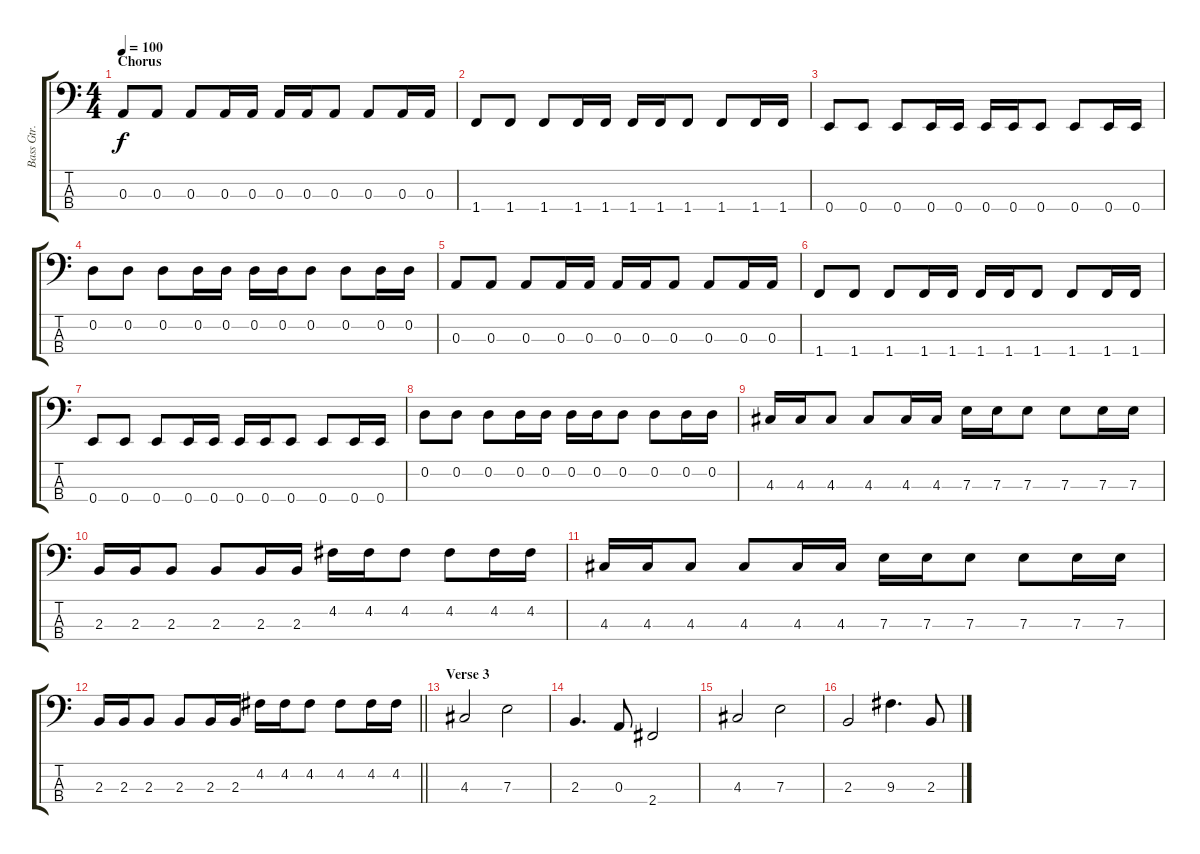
\track ("Bass Gtr." "Bass Gtr.") {instrument electricbasspick}
\staff {score tabs}
\tuning (G2 D2 A1 E1) {hide}
\ts (4 4)
\section ("" "Chorus")
\tempo 100
\clef f4
\ks c
0.3.8{dy f} 0.3.8 0.3.8 0.3.16 0.3.16 0.3.16 0.3.16 0.3.8 0.3.8 0.3.16 0.3.16 |
1.4.8 1.4.8 1.4.8 1.4.16 1.4.16 1.4.16 1.4.16 1.4.8 1.4.8 1.4.16 1.4.16 |
0.4.8 0.4.8 0.4.8 0.4.16 0.4.16 0.4.16 0.4.16 0.4.8 0.4.8 0.4.16 0.4.16 |
0.2.8 0.2.8 0.2.8 0.2.16 0.2.16 0.2.16 0.2.16 0.2.8 0.2.8 0.2.16 0.2.16 |
0.3.8 0.3.8 0.3.8 0.3.16 0.3.16 0.3.16 0.3.16 0.3.8 0.3.8 0.3.16 0.3.16 |
1.4.8 1.4.8 1.4.8 1.4.16 1.4.16 1.4.16 1.4.16 1.4.8 1.4.8 1.4.16 1.4.16 |
0.4.8 0.4.8 0.4.8 0.4.16 0.4.16 0.4.16 0.4.16 0.4.8 0.4.8 0.4.16 0.4.16 |
0.2.8 0.2.8 0.2.8 0.2.16 0.2.16 0.2.16 0.2.16 0.2.8 0.2.8 0.2.16 0.2.16 |
4.3.16 4.3.16 4.3.8 4.3.8 4.3.16 4.3.16 7.3.16 7.3.16 7.3.8 7.3.8 7.3.16 7.3.16 |
2.3.16 2.3.16 2.3.8 2.3.8 2.3.16 2.3.16 4.2.16 4.2.16 4.2.8 4.2.8 4.2.16 4.2.16 |
4.3.16 4.3.16 4.3.8 4.3.8 4.3.16 4.3.16 7.3.16 7.3.16 7.3.8 7.3.8 7.3.16 7.3.16 |
\barLineRight lightlight
2.3.16 2.3.16 2.3.8 2.3.8 2.3.16 2.3.16 4.2.16 4.2.16 4.2.8 4.2.8 4.2.16 4.2.16 |
\section ("" "Verse 3")
4.3.2 7.3.2 |
2.3.4{d} 0.3.8 2.4.2 |
4.3.2 7.3.2 |
2.3.2 9.3.4{d} 2.3.8
